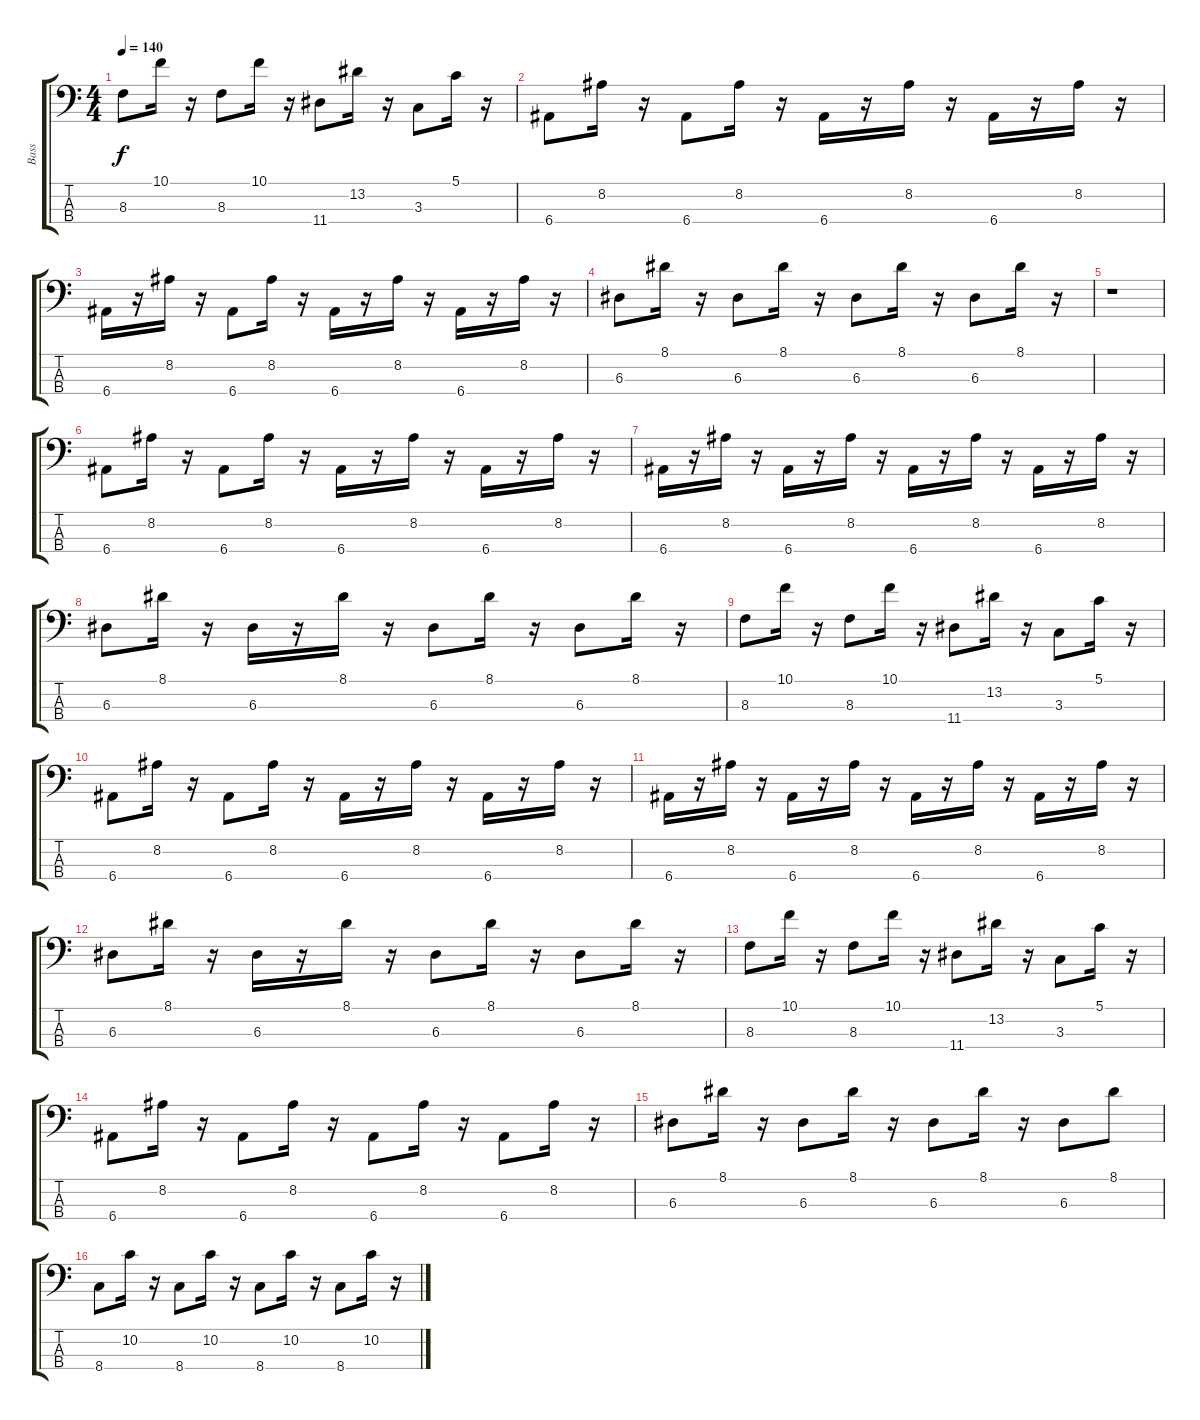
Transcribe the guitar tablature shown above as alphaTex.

\track ("Bass" "Bass") {instrument electricbassfinger}
\staff {score tabs}
\tuning (G2 D2 A1 E1) {hide}
\ts (4 4)
\tempo 140
\clef f4
\ks c
8.3.8{dy f} 10.1.16 r.16 8.3.8 10.1.16 r.16 11.4.8 13.2.16 r.16 3.3.8 5.1.16 r.16 |
6.4.8 8.2.16 r.16 6.4.8 8.2.16 r.16 6.4.16 r.16 8.2.16 r.16 6.4.16 r.16 8.2.16 r.16 |
6.4.16 r.16 8.2.16 r.16 6.4.8 8.2.16 r.16 6.4.16 r.16 8.2.16 r.16 6.4.16 r.16 8.2.16 r.16 |
6.3.8 8.1.16 r.16 6.3.8 8.1.16 r.16 6.3.8 8.1.16 r.16 6.3.8 8.1.16 r.16 |
r.1 |
6.4.8 8.2.16 r.16 6.4.8 8.2.16 r.16 6.4.16 r.16 8.2.16 r.16 6.4.16 r.16 8.2.16 r.16 |
6.4.16 r.16 8.2.16 r.16 6.4.16 r.16 8.2.16 r.16 6.4.16 r.16 8.2.16 r.16 6.4.16 r.16 8.2.16 r.16 |
6.3.8 8.1.16 r.16 6.3.16 r.16 8.1.16 r.16 6.3.8 8.1.16 r.16 6.3.8 8.1.16 r.16 |
8.3.8 10.1.16 r.16 8.3.8 10.1.16 r.16 11.4.8 13.2.16 r.16 3.3.8 5.1.16 r.16 |
6.4.8 8.2.16 r.16 6.4.8 8.2.16 r.16 6.4.16 r.16 8.2.16 r.16 6.4.16 r.16 8.2.16 r.16 |
6.4.16 r.16 8.2.16 r.16 6.4.16 r.16 8.2.16 r.16 6.4.16 r.16 8.2.16 r.16 6.4.16 r.16 8.2.16 r.16 |
6.3.8 8.1.16 r.16 6.3.16 r.16 8.1.16 r.16 6.3.8 8.1.16 r.16 6.3.8 8.1.16 r.16 |
8.3.8 10.1.16 r.16 8.3.8 10.1.16 r.16 11.4.8 13.2.16 r.16 3.3.8 5.1.16 r.16 |
6.4.8 8.2.16 r.16 6.4.8 8.2.16 r.16 6.4.8 8.2.16 r.16 6.4.8 8.2.16 r.16 |
6.3.8 8.1.16 r.16 6.3.8 8.1.16 r.16 6.3.8 8.1.16 r.16 6.3.8 8.1.8 |
8.4.8 10.2.16 r.16 8.4.8 10.2.16 r.16 8.4.8 10.2.16 r.16 8.4.8 10.2.16 r.16
